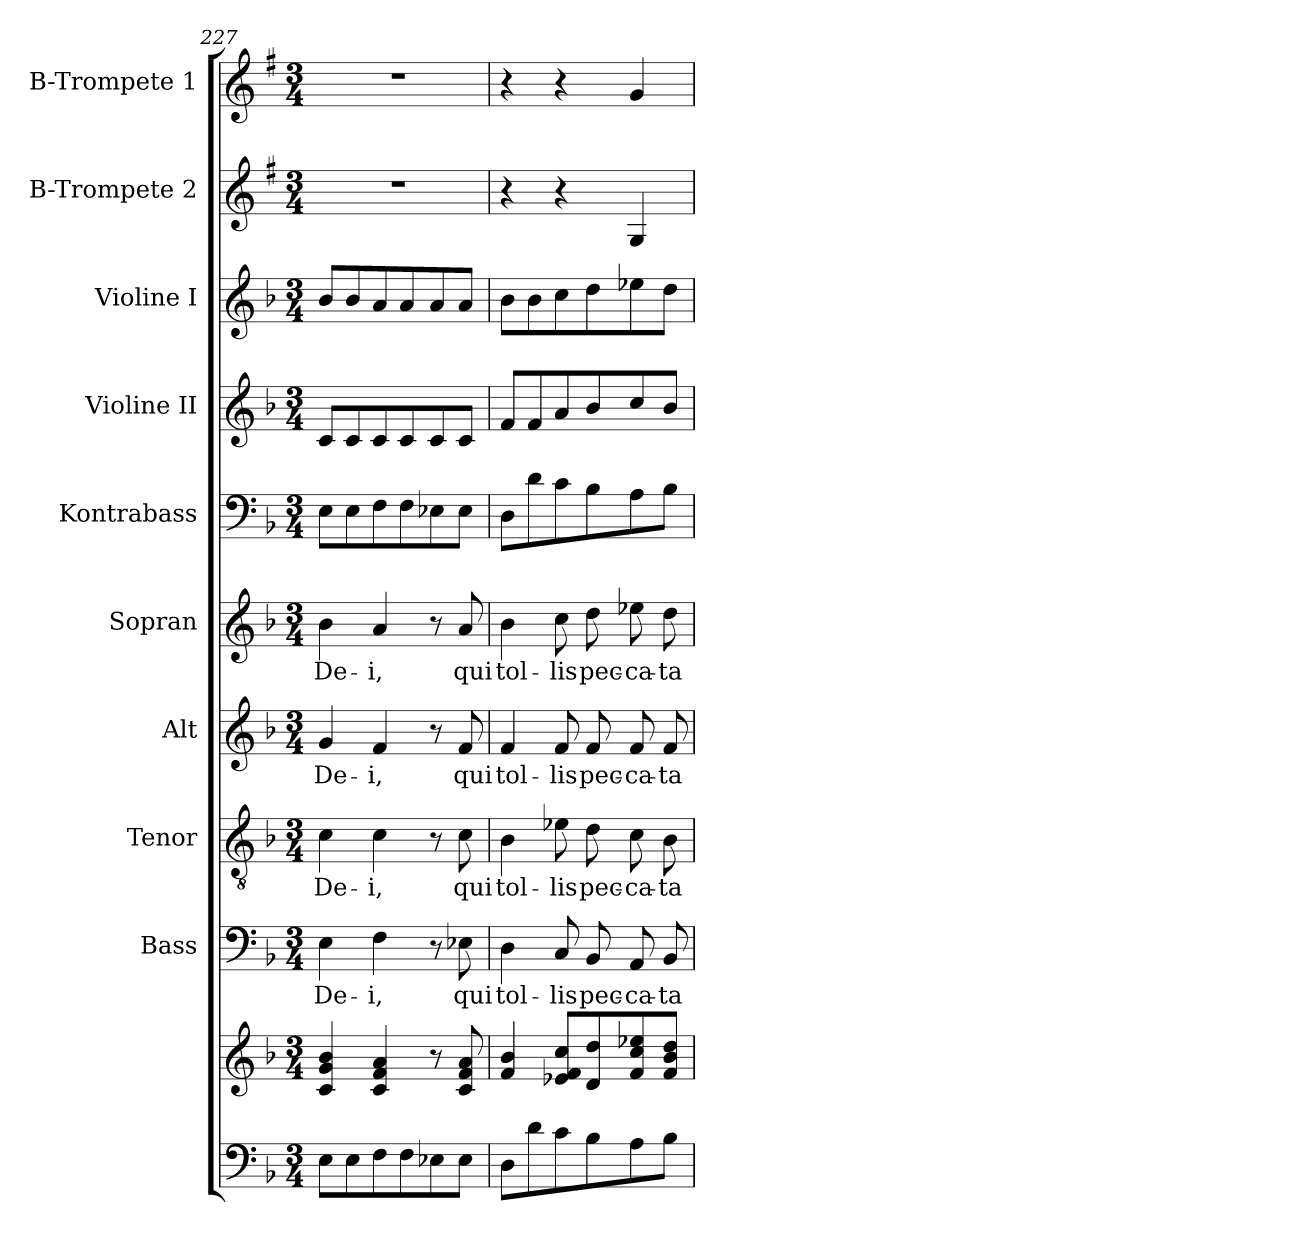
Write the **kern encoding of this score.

**kern	**kern	**kern	**text	**kern	**text	**kern	**text	**kern	**text	**kern	**kern	**kern	**kern	**kern
*part10	*part10	*part9	*part9	*part8	*part8	*part7	*part7	*part6	*part6	*part5	*part4	*part3	*part2	*part1
*staff11	*staff10	*staff9	*staff9	*staff8	*staff8	*staff7	*staff7	*staff6	*staff6	*staff5	*staff4	*staff3	*staff2	*staff1
*	*	*I"Bass	*	*I"Tenor	*	*I"Alt	*	*I"Sopran	*	*I"Kontrabass	*I"Violine II	*I"Violine I	*I"B-Trompete 2	*I"B-Trompete 1
*	*	*I'B.	*	*I'T.	*	*I'A.	*	*I'S.	*	*I'Kb.	*I'Vl. II	*I'Vl. I	*I'B Trp. 2	*I'B Trp. 1
*clefF4	*clefG2	*clefF4	*	*clefGv2	*	*clefG2	*	*clefG2	*	*clefF4	*clefG2	*clefG2	*clefG2	*clefG2
*	*	*	*	*	*	*	*	*	*	*ITrd7c12	*	*	*ITrd1c2	*ITrd1c2
*k[b-]	*k[b-]	*k[b-]	*	*k[b-]	*	*k[b-]	*	*k[b-]	*	*k[b-]	*k[b-]	*k[b-]	*k[b-]	*k[b-]
*F:	*F:	*F:	*	*F:	*	*F:	*	*F:	*	*F:	*F:	*F:	*F:	*F:
*M3/4	*M3/4	*M3/4	*	*M3/4	*	*M3/4	*	*M3/4	*	*M3/4	*M3/4	*M3/4	*M3/4	*M3/4
=227	=227	=227	=227	=227	=227	=227	=227	=227	=227	=227	=227	=227	=227	=227
!	!	!	!LO:LY:b	!	!LO:LY:b	!	!LO:LY:b	!	!LO:LY:b	!	!	!	!	!
8E\L	4c/ 4g/ 4b-/	4E\	De-	4c\	De-	4g/	De-	4b-\	De-	8EE\L	8c/L	8b-/L	2.r	2.r
8E\	.	.	.	.	.	.	.	.	.	8EE\	8c/	8b-/	.	.
!	!	!	!LO:LY:b	!	!LO:LY:b	!	!LO:LY:b	!	!LO:LY:b	!	!	!	!	!
8F\	4c/ 4f/ 4a/	4F\	-i,	4c\	-i,	4f/	-i,	4a/	-i,	8FF\	8c/	8a/	.	.
8F\	.	.	.	.	.	.	.	.	.	8FF\	8c/	8a/	.	.
8E-X\	8r	8r	.	8r	.	8r	.	8r	.	8EE-X\	8c/	8a/	.	.
!	!	!	!LO:LY:b	!	!LO:LY:b	!	!LO:LY:b	!	!LO:LY:b	!	!	!	!	!
8E-\J	8c/ 8f/ 8a/	8E-X\	qui	8c\	qui	8f/	qui	8a/	qui	8EE-\J	8c/J	8a/J	.	.
=228	=228	=228	=228	=228	=228	=228	=228	=228	=228	=228	=228	=228	=228	=228
!	!	!	!LO:LY:b	!	!LO:LY:b	!	!LO:LY:b	!	!LO:LY:b	!	!	!	!	!
8D\L	4f/ 4b-/	4D\	tol-	4B-\	tol-	4f/	tol-	4b-\	tol-	8DD\L	8f/L	8b-\L	4r	4r
8d\	.	.	.	.	.	.	.	.	.	8D\	8f/	8b-\	.	.
!	!	!	!LO:LY:b	!	!LO:LY:b	!	!LO:LY:b	!	!LO:LY:b	!	!	!	!	!
8c\	8e-X/ 8f/ 8cc/L	8C/	-lis	8e-X\	-lis	8f/	-lis	8cc\	-lis	8C\	8a/	8cc\	4r	4r
!	!	!	!LO:LY:b	!	!LO:LY:b	!	!LO:LY:b	!	!LO:LY:b	!	!	!	!	!
8B-\	8d/ 8dd/	8BB-/	pec-	8d\	pec-	8f/	pec-	8dd\	pec-	8BB-\	8b-/	8dd\	.	.
!	!	!	!LO:LY:b	!	!LO:LY:b	!	!LO:LY:b	!	!LO:LY:b	!	!	!	!	!
8A\	8f/ 8cc/ 8ee-X/	8AA/	-ca-	8c\	-ca-	8f/	-ca-	8ee-X\	-ca-	8AA\	8cc/	8ee-X\	4F/	4f/
!	!	!	!LO:LY:b	!	!LO:LY:b	!	!LO:LY:b	!	!LO:LY:b	!	!	!	!	!
8B-\J	8f/ 8b-/ 8dd/J	8BB-/	-ta	8B-\	-ta	8f/	-ta	8dd\	-ta	8BB-\J	8b-/J	8dd\J	.	.
=	=	=	=	=	=	=	=	=	=	=	=	=	=	=
*-	*-	*-	*-	*-	*-	*-	*-	*-	*-	*-	*-	*-	*-	*-
